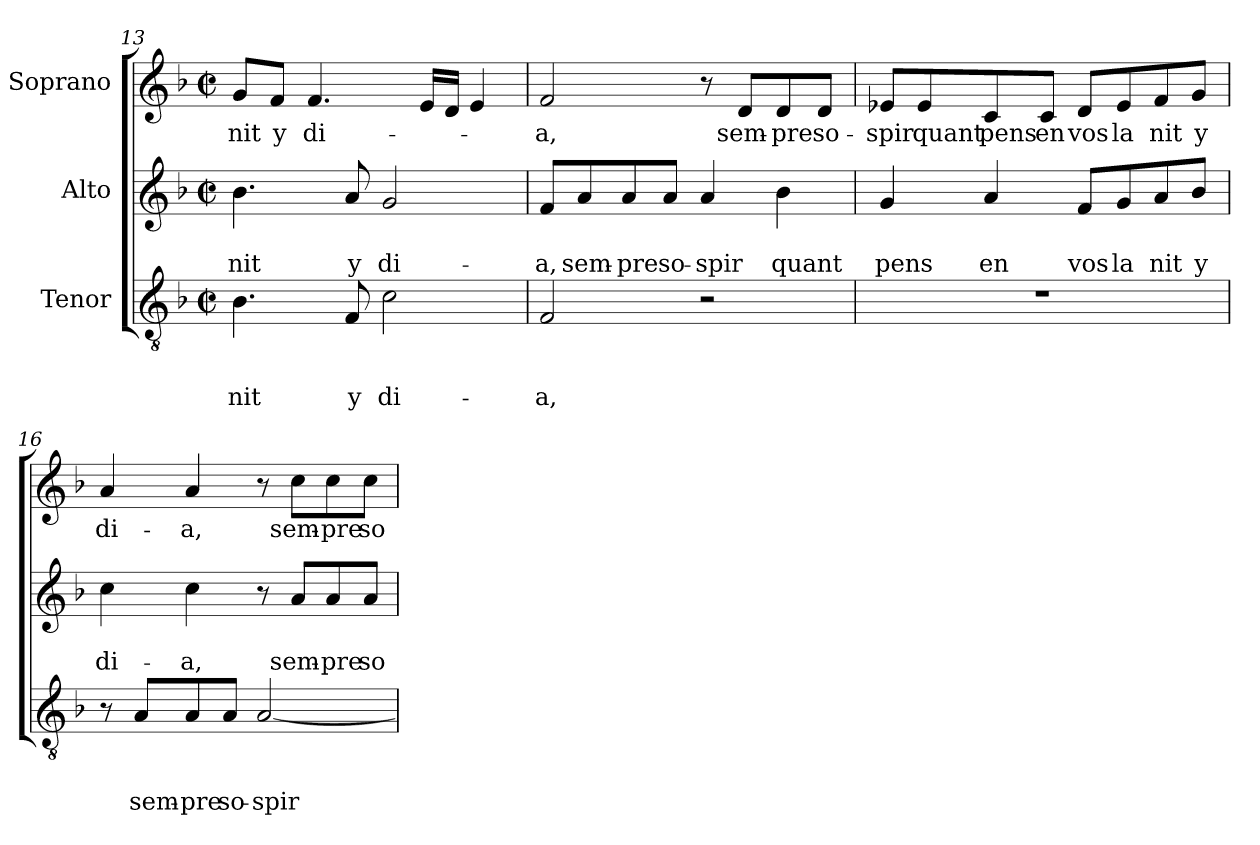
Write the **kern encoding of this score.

**kern	**text	**text	**text	**kern	**text	**text	**kern	**text
*part3	*part3	*part3	*part3	*part2	*part2	*part2	*part1	*part1
*staff3	*staff3	*staff3	*staff3	*staff2	*staff2	*staff2	*staff1	*staff1
*I"Tenor	*	*	*	*I"Alto	*	*	*I"Soprano	*
*clefGv2	*	*	*	*clefG2	*	*	*clefG2	*
*k[b-]	*	*	*	*k[b-]	*	*	*k[b-]	*
*F:	*	*	*	*F:	*	*	*F:	*
*M2/2	*	*	*	*M2/2	*	*	*M2/2	*
*met(c|)	*	*	*	*met(c|)	*	*	*met(c|)	*
=13	=13	=13	=13	=13	=13	=13	=13	=13
4.B-\	.	.	nit	4.b-\	.	nit	8g/L	nit
.	.	.	.	.	.	.	8f/J	y
.	.	.	.	.	.	.	4.f/	di-
8F/	.	.	y	8a/	.	y	.	.
2c\	.	.	di-	2g/	.	di-	.	.
.	.	.	.	.	.	.	16e/LL	.
.	.	.	.	.	.	.	16d/JJ	.
.	.	.	.	.	.	.	4e/	.
!!LO:LB:g=z
=14	=14	=14	=14	=14	=14	=14	=14	=14
2F/	.	.	-a,	8f/L	.	-a,	2f/	-a,
.	.	.	.	8a/	.	sem-	.	.
.	.	.	.	8a/	.	-pre	.	.
.	.	.	.	8a/J	.	so-	.	.
2r	.	.	.	4a/	.	-spir	8r	.
.	.	.	.	.	.	.	8d/L	sem-
.	.	.	.	4b-\	.	quant	8d/	-pre
.	.	.	.	.	.	.	8d/J	so-
=15	=15	=15	=15	=15	=15	=15	=15	=15
1r	.	.	.	4g/	.	pens	8e-X/L	-spir
.	.	.	.	.	.	.	8e-/	quant
.	.	.	.	4a/	.	en	8c/	pens
.	.	.	.	.	.	.	8c/J	en
.	.	.	.	8f/L	.	vos	8d/L	vos
.	.	.	.	8g/	.	la	8e-/	la
.	.	.	.	8a/	.	nit	8f/	nit
.	.	.	.	8b-/J	.	y	8g/J	y
=16	=16	=16	=16	=16	=16	=16	=16	=16
8r	.	.	.	4cc\	.	di-	4a/	di-
8A/L	.	.	sem-	.	.	.	.	.
8A/	.	.	-pre	4cc\	.	-a,	4a/	-a,
8A/J	.	.	so-	.	.	.	.	.
[2A/	.	.	-spir	8r	.	.	8r	.
.	.	.	.	8a/L	.	sem-	8cc\L	sem-
.	.	.	.	8a/	.	-pre	8cc\	-pre
.	.	.	.	8a/J	.	so-	8cc\J	so-
=	=	=	=	=	=	=	=	=
*-	*-	*-	*-	*-	*-	*-	*-	*-
